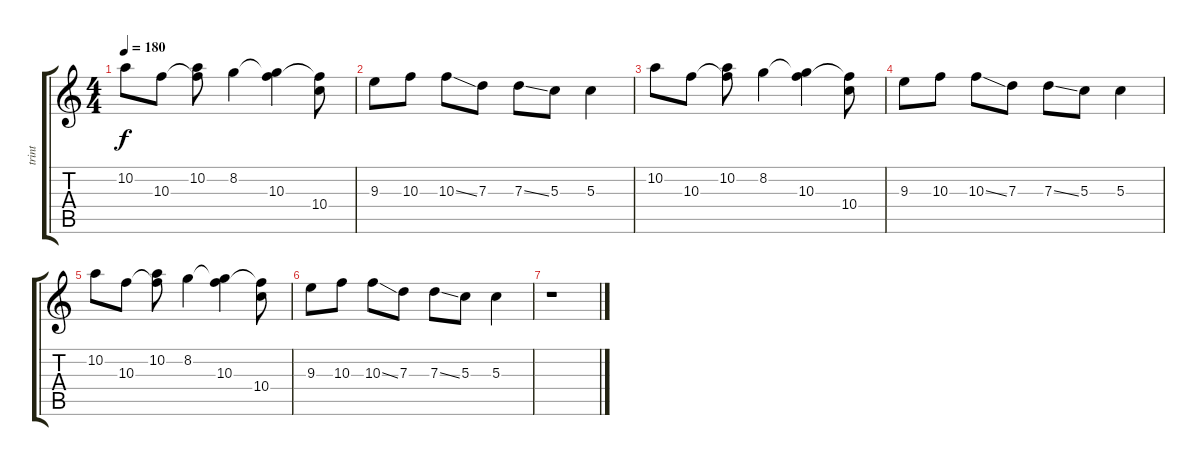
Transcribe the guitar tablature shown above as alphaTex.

\track ("trint" "trint") {instrument distortionguitar}
\staff {score tabs}
\tuning (E4 B3 G3 D3 A2 E2) {hide}
\ts (4 4)
\tempo 180
\clef g2
\ks c
10.2.8{dy f volume 0 instrument electricguitarclean} 10.3.8 (10.2 10.3{t}).8 8.2.4 (8.2{t} 10.3).4 (10.3{t} 10.4).8 |
9.3.8 10.3.8 10.3{ss}.8 7.3.8 7.3{ss}.8 5.3.8 5.3.4 |
10.2.8 10.3.8 (10.2 10.3{t}).8 8.2.4 (8.2{t} 10.3).4 (10.3{t} 10.4).8 |
9.3.8 10.3.8 10.3{ss}.8 7.3.8 7.3{ss}.8 5.3.8 5.3.4 |
10.2.8 10.3.8 (10.2 10.3{t}).8 8.2.4 (8.2{t} 10.3).4 (10.3{t} 10.4).8 |
9.3.8 10.3.8 10.3{ss}.8 7.3.8 7.3{ss}.8 5.3.8 5.3.4 |
r.1
